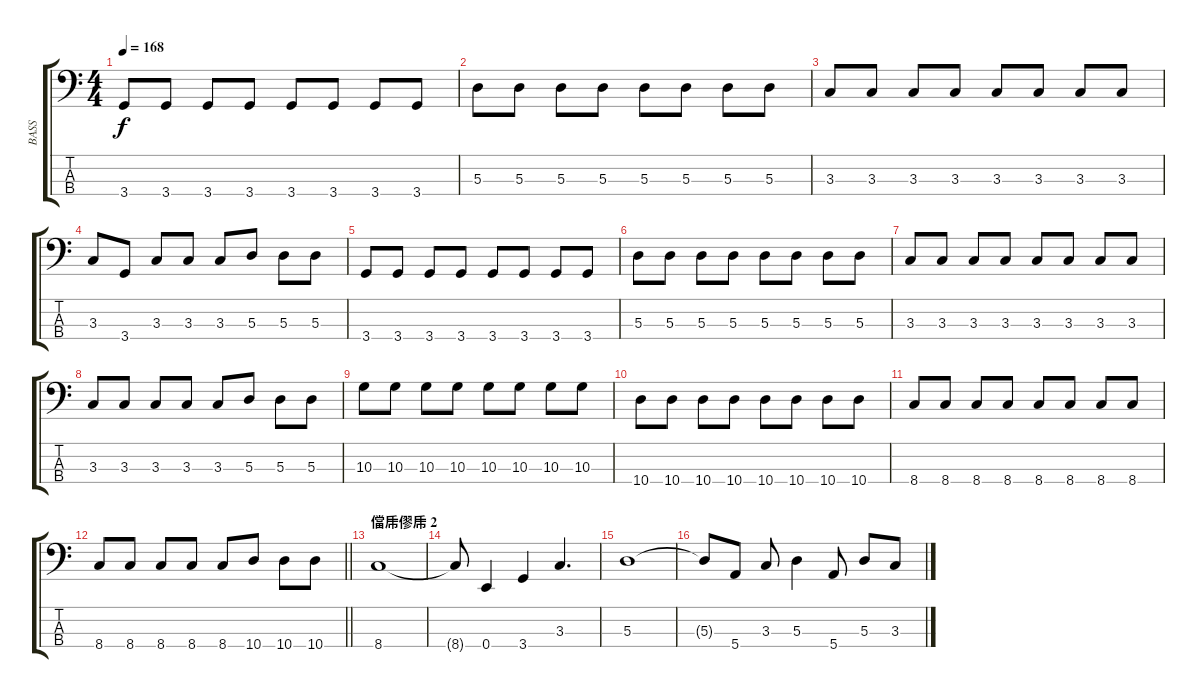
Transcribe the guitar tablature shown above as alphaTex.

\track ("BASS" "BASS") {instrument electricbassfinger}
\staff {score tabs}
\tuning (G2 D2 A1 E1) {hide}
\ts (4 4)
\tempo 168
\clef f4
\ks c
3.4.8{dy f} 3.4.8 3.4.8 3.4.8 3.4.8 3.4.8 3.4.8 3.4.8 |
5.3.8 5.3.8 5.3.8 5.3.8 5.3.8 5.3.8 5.3.8 5.3.8 |
3.3.8 3.3.8 3.3.8 3.3.8 3.3.8 3.3.8 3.3.8 3.3.8 |
3.3.8 3.4.8 3.3.8 3.3.8 3.3.8 5.3.8 5.3.8 5.3.8 |
3.4.8 3.4.8 3.4.8 3.4.8 3.4.8 3.4.8 3.4.8 3.4.8 |
5.3.8 5.3.8 5.3.8 5.3.8 5.3.8 5.3.8 5.3.8 5.3.8 |
3.3.8 3.3.8 3.3.8 3.3.8 3.3.8 3.3.8 3.3.8 3.3.8 |
3.3.8 3.3.8 3.3.8 3.3.8 3.3.8 5.3.8 5.3.8 5.3.8 |
10.3.8 10.3.8 10.3.8 10.3.8 10.3.8 10.3.8 10.3.8 10.3.8 |
10.4.8 10.4.8 10.4.8 10.4.8 10.4.8 10.4.8 10.4.8 10.4.8 |
8.4.8 8.4.8 8.4.8 8.4.8 8.4.8 8.4.8 8.4.8 8.4.8 |
\barLineRight lightlight
8.4.8 8.4.8 8.4.8 8.4.8 8.4.8 10.4.8 10.4.8 10.4.8 |
\section ("" "儅乕僇乕 2")
8.4.1 |
8.4{t}.8 0.4.4 3.4.4 3.3.4{d} |
5.3.1 |
5.3{t}.8 5.4.8 3.3.8 5.3.4 5.4.8 5.3.8 3.3.8
